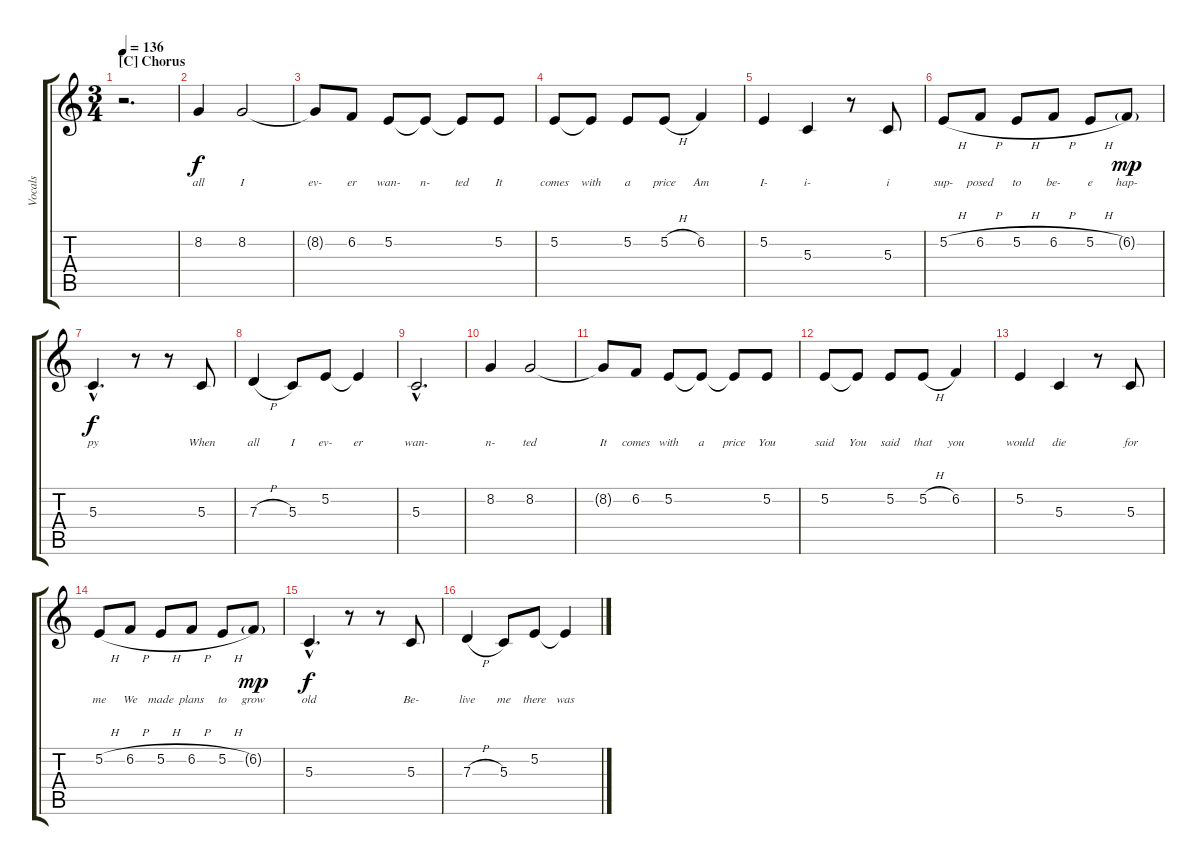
\track ("Vocals" "Vocals") {instrument clarinet}
\staff {score tabs}
\tuning (E4 B3 G3 D3 A2 E2) {hide}
\ts (3 4)
\section ("" "[C] Chorus")
\tempo 136
\clef g2
\ks aminor
r.2{d dy f} |
8.2.4{lyrics (0 "all") lyrics (1 "") lyrics (2 "") lyrics (3 "") lyrics (4 "") volume 16} 8.2.2{lyrics (0 "I") lyrics (1 "") lyrics (2 "") lyrics (3 "") lyrics (4 "")} |
8.2{t}.8{lyrics (0 "ev-") lyrics (1 "") lyrics (2 "") lyrics (3 "") lyrics (4 "")} 6.2.8{lyrics (0 "er") lyrics (1 "") lyrics (2 "") lyrics (3 "") lyrics (4 "")} 5.2.8{lyrics (0 "wan-") lyrics (1 "") lyrics (2 "") lyrics (3 "") lyrics (4 "")} 5.2{t}.8{lyrics (0 "n-") lyrics (1 "") lyrics (2 "") lyrics (3 "") lyrics (4 "")} 5.2{t}.8{lyrics (0 "ted") lyrics (1 "") lyrics (2 "") lyrics (3 "") lyrics (4 "")} 5.2.8{lyrics (0 "It") lyrics (1 "") lyrics (2 "") lyrics (3 "") lyrics (4 "")} |
5.2.8{lyrics (0 "comes") lyrics (1 "") lyrics (2 "") lyrics (3 "") lyrics (4 "")} 5.2{t}.8{lyrics (0 "with") lyrics (1 "") lyrics (2 "") lyrics (3 "") lyrics (4 "")} 5.2.8{lyrics (0 "a") lyrics (1 "") lyrics (2 "") lyrics (3 "") lyrics (4 "")} 5.2{h}.8{lyrics (0 "price") lyrics (1 "") lyrics (2 "") lyrics (3 "") lyrics (4 "")} 6.2.4{lyrics (0 "Am") lyrics (1 "") lyrics (2 "") lyrics (3 "") lyrics (4 "")} |
5.2.4{lyrics (0 "I-") lyrics (1 "") lyrics (2 "") lyrics (3 "") lyrics (4 "")} 5.3.4{lyrics (0 "i-") lyrics (1 "") lyrics (2 "") lyrics (3 "") lyrics (4 "")} r.8 5.3.8{lyrics (0 "i") lyrics (1 "") lyrics (2 "") lyrics (3 "") lyrics (4 "")} |
5.2{h}.8{lyrics (0 "sup-") lyrics (1 "") lyrics (2 "") lyrics (3 "") lyrics (4 "")} 6.2{h}.8{lyrics (0 "posed") lyrics (1 "") lyrics (2 "") lyrics (3 "") lyrics (4 "")} 5.2{h}.8{lyrics (0 "to") lyrics (1 "") lyrics (2 "") lyrics (3 "") lyrics (4 "")} 6.2{h}.8{lyrics (0 "be-") lyrics (1 "") lyrics (2 "") lyrics (3 "") lyrics (4 "")} 5.2{h}.8{lyrics (0 "e") lyrics (1 "") lyrics (2 "") lyrics (3 "") lyrics (4 "")} 6.2{g}.8{lyrics (0 "hap-") lyrics (1 "") lyrics (2 "") lyrics (3 "") lyrics (4 "") dy mp} |
5.3{hac}.4{d lyrics (0 "py") lyrics (1 "") lyrics (2 "") lyrics (3 "") lyrics (4 "") dy f} r.8 r.8 5.3.8{lyrics (0 "When") lyrics (1 "") lyrics (2 "") lyrics (3 "") lyrics (4 "")} |
7.3{h}.4{lyrics (0 "all") lyrics (1 "") lyrics (2 "") lyrics (3 "") lyrics (4 "")} 5.3.8{lyrics (0 "I") lyrics (1 "") lyrics (2 "") lyrics (3 "") lyrics (4 "")} 5.2.8{lyrics (0 "ev-") lyrics (1 "") lyrics (2 "") lyrics (3 "") lyrics (4 "")} 5.2{t}.4{lyrics (0 "er") lyrics (1 "") lyrics (2 "") lyrics (3 "") lyrics (4 "")} |
5.3{hac}.2{d lyrics (0 "wan-") lyrics (1 "") lyrics (2 "") lyrics (3 "") lyrics (4 "")} |
8.2.4{lyrics (0 "n-") lyrics (1 "") lyrics (2 "") lyrics (3 "") lyrics (4 "")} 8.2.2{lyrics (0 "ted") lyrics (1 "") lyrics (2 "") lyrics (3 "") lyrics (4 "")} |
8.2{t}.8{lyrics (0 "It") lyrics (1 "") lyrics (2 "") lyrics (3 "") lyrics (4 "")} 6.2.8{lyrics (0 "comes") lyrics (1 "") lyrics (2 "") lyrics (3 "") lyrics (4 "")} 5.2.8{lyrics (0 "with") lyrics (1 "") lyrics (2 "") lyrics (3 "") lyrics (4 "")} 5.2{t}.8{lyrics (0 "a") lyrics (1 "") lyrics (2 "") lyrics (3 "") lyrics (4 "")} 5.2{t}.8{lyrics (0 "price") lyrics (1 "") lyrics (2 "") lyrics (3 "") lyrics (4 "")} 5.2.8{lyrics (0 "You") lyrics (1 "") lyrics (2 "") lyrics (3 "") lyrics (4 "")} |
5.2.8{lyrics (0 "said") lyrics (1 "") lyrics (2 "") lyrics (3 "") lyrics (4 "")} 5.2{t}.8{lyrics (0 "You") lyrics (1 "") lyrics (2 "") lyrics (3 "") lyrics (4 "")} 5.2.8{lyrics (0 "said") lyrics (1 "") lyrics (2 "") lyrics (3 "") lyrics (4 "")} 5.2{h}.8{lyrics (0 "that") lyrics (1 "") lyrics (2 "") lyrics (3 "") lyrics (4 "")} 6.2.4{lyrics (0 "you") lyrics (1 "") lyrics (2 "") lyrics (3 "") lyrics (4 "")} |
5.2.4{lyrics (0 "would") lyrics (1 "") lyrics (2 "") lyrics (3 "") lyrics (4 "")} 5.3.4{lyrics (0 "die") lyrics (1 "") lyrics (2 "") lyrics (3 "") lyrics (4 "")} r.8 5.3.8{lyrics (0 "for") lyrics (1 "") lyrics (2 "") lyrics (3 "") lyrics (4 "")} |
5.2{h}.8{lyrics (0 "me") lyrics (1 "") lyrics (2 "") lyrics (3 "") lyrics (4 "")} 6.2{h}.8{lyrics (0 "We") lyrics (1 "") lyrics (2 "") lyrics (3 "") lyrics (4 "")} 5.2{h}.8{lyrics (0 "made") lyrics (1 "") lyrics (2 "") lyrics (3 "") lyrics (4 "")} 6.2{h}.8{lyrics (0 "plans") lyrics (1 "") lyrics (2 "") lyrics (3 "") lyrics (4 "")} 5.2{h}.8{lyrics (0 "to") lyrics (1 "") lyrics (2 "") lyrics (3 "") lyrics (4 "")} 6.2{g}.8{lyrics (0 "grow") lyrics (1 "") lyrics (2 "") lyrics (3 "") lyrics (4 "") dy mp} |
5.3{hac}.4{d lyrics (0 "old") lyrics (1 "") lyrics (2 "") lyrics (3 "") lyrics (4 "") dy f} r.8 r.8 5.3.8{lyrics (0 "Be-") lyrics (1 "") lyrics (2 "") lyrics (3 "") lyrics (4 "")} |
7.3{h}.4{lyrics (0 "live") lyrics (1 "") lyrics (2 "") lyrics (3 "") lyrics (4 "")} 5.3.8{lyrics (0 "me") lyrics (1 "") lyrics (2 "") lyrics (3 "") lyrics (4 "")} 5.2.8{lyrics (0 "there") lyrics (1 "") lyrics (2 "") lyrics (3 "") lyrics (4 "")} 5.2{t}.4{lyrics (0 "was") lyrics (1 "") lyrics (2 "") lyrics (3 "") lyrics (4 "")}
